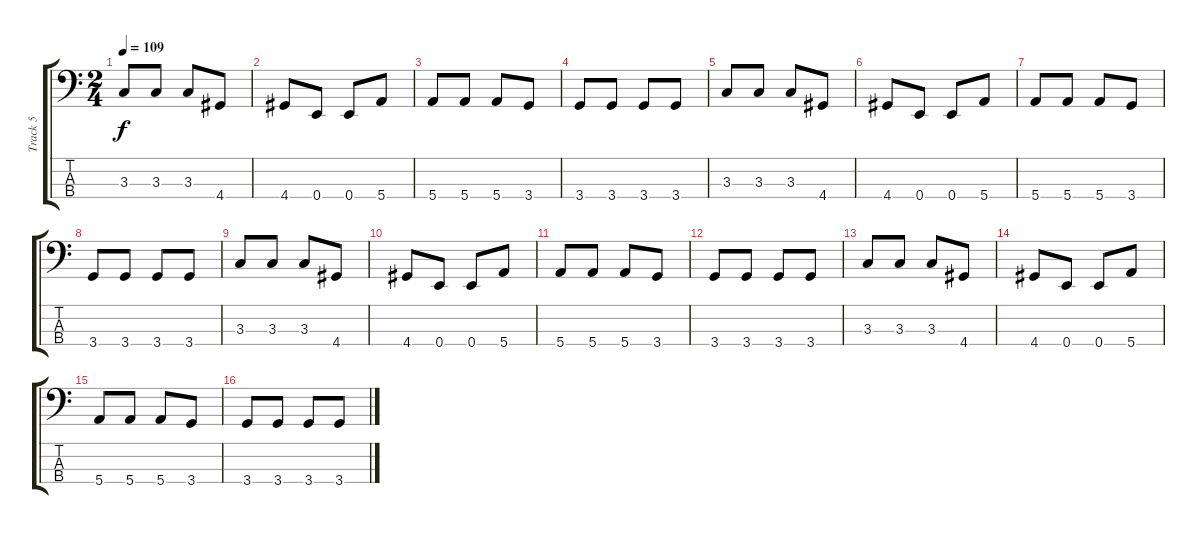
\track ("Track 5" "Track 5") {instrument electricbassfinger}
\staff {score tabs}
\tuning (G2 D2 A1 E1) {hide}
\ts (2 4)
\tempo 109
\clef f4
\ks c
3.3.8{dy f} 3.3.8 3.3.8 4.4.8 |
4.4.8 0.4.8 0.4.8 5.4.8 |
5.4.8 5.4.8 5.4.8 3.4.8 |
3.4.8 3.4.8 3.4.8 3.4.8 |
3.3.8 3.3.8 3.3.8 4.4.8 |
4.4.8 0.4.8 0.4.8 5.4.8 |
5.4.8 5.4.8 5.4.8 3.4.8 |
3.4.8 3.4.8 3.4.8 3.4.8 |
3.3.8 3.3.8 3.3.8 4.4.8 |
4.4.8 0.4.8 0.4.8 5.4.8 |
5.4.8 5.4.8 5.4.8 3.4.8 |
3.4.8 3.4.8 3.4.8 3.4.8 |
3.3.8 3.3.8 3.3.8 4.4.8 |
4.4.8 0.4.8 0.4.8 5.4.8 |
5.4.8 5.4.8 5.4.8 3.4.8 |
3.4.8 3.4.8 3.4.8 3.4.8
